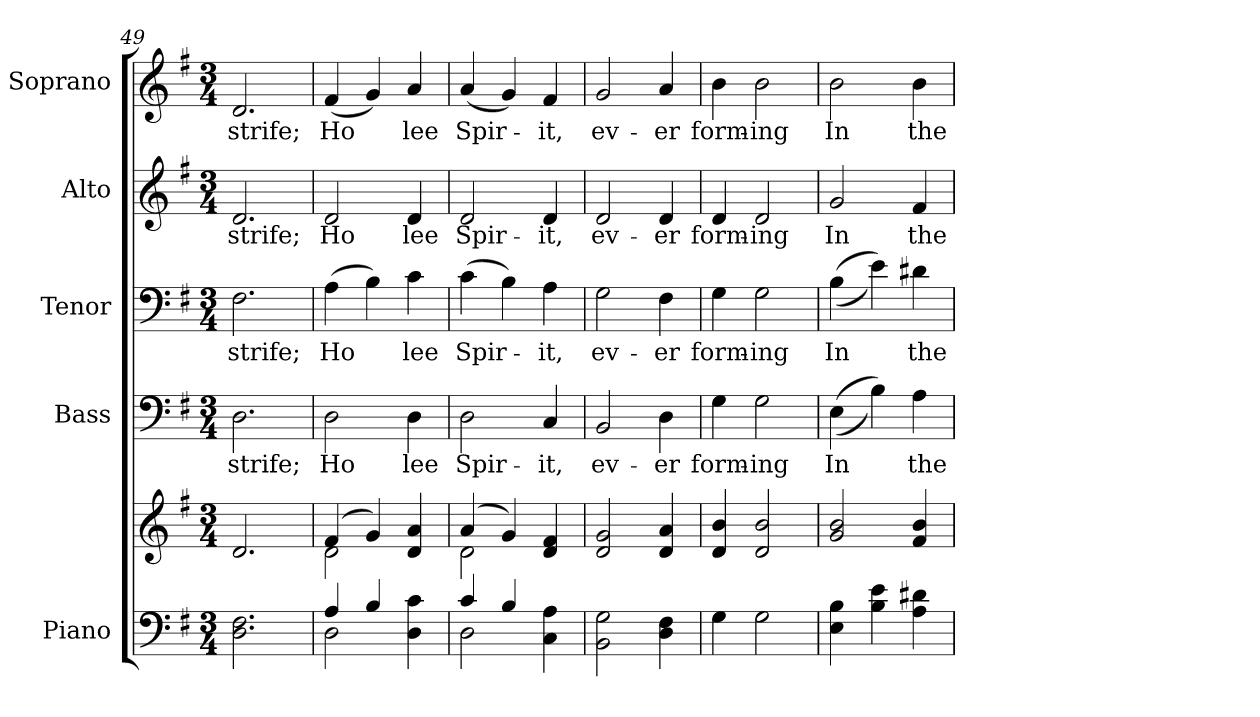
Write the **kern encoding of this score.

**kern	**kern	**kern	**text	**kern	**text	**kern	**text	**kern	**text
*part5	*part5	*part4	*part4	*part3	*part3	*part2	*part2	*part1	*part1
*staff6	*staff5	*staff4	*staff4	*staff3	*staff3	*staff2	*staff2	*staff1	*staff1
*I"Piano	*	*I"Bass	*	*I"Tenor	*	*I"Alto	*	*I"Soprano	*
*I'Pno.	*	*I'B.	*	*I'T.	*	*I'A.	*	*I'S.	*
*clefF4	*clefG2	*clefF4	*	*clefF4	*	*clefG2	*	*clefG2	*
*k[f#]	*k[f#]	*k[f#]	*	*k[f#]	*	*k[f#]	*	*k[f#]	*
*G:	*G:	*G:	*	*G:	*	*G:	*	*G:	*
*M3/4	*M3/4	*M3/4	*	*M3/4	*	*M3/4	*	*M3/4	*
=49	=49	=49	=49	=49	=49	=49	=49	=49	=49
!	!	!	!LO:LY:b:color=#000000	!	!	!	!	!	!
!	!	!	!	!	!LO:LY:b:color=#000000	!	!	!	!
!	!	!	!	!	!	!	!LO:LY:b:color=#000000	!	!
!	!	!	!	!	!	!	!	!	!LO:LY:b:color=#000000
2.Di\ 2.F#i	2.di/	2.Di\	strife;	2.F#i\	strife;	2.di/	strife;	2.di/	strife;
=50	=50	=50	=50	=50	=50	=50	=50	=50	=50
*^	*^	*	*	*	*	*	*	*	*
!	!	!	!	!	!LO:LY:b:color=#000000	!	!	!	!	!	!
!	!	!	!	!	!	!	!LO:LY:b:color=#000000	!	!	!	!
!	!	!	!	!	!	!	!	!	!LO:LY:b:color=#000000	!	!
!	!	!	!	!	!	!	!	!	!	!	!LO:LY:b:color=#000000
4Ai/	2Di\	(4f#i/	2di\	2Di\	Ho	(4Ai\	Ho	2di/	Ho	(4f#i/	Ho
4Bi/	.	4gi/)	.	.	.	4Bi\)	.	.	.	4gi/)	.
!	!	!	!	!	!LO:LY:b:color=#000000	!	!	!	!	!	!
!	!	!	!	!	!	!	!LO:LY:b:color=#000000	!	!	!	!
!	!	!	!	!	!	!	!	!	!LO:LY:b:color=#000000	!	!
!	!	!	!	!	!	!	!	!	!	!	!LO:LY:b:color=#000000
4Di\ 4ci	4ryy	4di/ 4ai	4ryy	4Di\	lee	4ci\	lee	4di/	lee	4ai/	lee
!!LO:PB:g=z
=51	=51	=51	=51	=51	=51	=51	=51	=51	=51	=51	=51
!	!	!	!	!	!LO:LY:b:color=#000000	!	!	!	!	!	!
!	!	!	!	!	!	!	!LO:LY:b:color=#000000	!	!	!	!
!	!	!	!	!	!	!	!	!	!LO:LY:b:color=#000000	!	!
!	!	!	!	!	!	!	!	!	!	!	!LO:LY:b:color=#000000
4ci/	2Di\	(4ai/	2di\	2Di\	Spir-	(4ci\	Spir-	2di/	Spir-	(4ai/	Spir-
4Bi/	.	4gi/)	.	.	.	4Bi\)	.	.	.	4gi/)	.
!	!	!	!	!	!LO:LY:b:color=#000000	!	!	!	!	!	!
!	!	!	!	!	!	!	!LO:LY:b:color=#000000	!	!	!	!
!	!	!	!	!	!	!	!	!	!LO:LY:b:color=#000000	!	!
!	!	!	!	!	!	!	!	!	!	!	!LO:LY:b:color=#000000
4Ci\ 4Ai	4ryy	4di/ 4f#i	4ryy	4Ci/	-it,	4Ai\	-it,	4di/	-it,	4f#i/	-it,
*v	*v	*	*	*	*	*	*	*	*	*	*
*	*v	*v	*	*	*	*	*	*	*	*
=52	=52	=52	=52	=52	=52	=52	=52	=52	=52
*^	*^	*	*	*	*	*	*	*	*
!	!	!	!	!	!LO:LY:b:color=#000000	!	!	!	!	!	!
*v	*v	*	*	*	*	*	*	*	*	*	*
*	*v	*v	*	*	*	*	*	*	*	*
*^	*^	*	*	*	*	*	*	*	*
!	!	!	!	!	!	!	!LO:LY:b:color=#000000	!	!	!	!
*v	*v	*	*	*	*	*	*	*	*	*	*
*	*v	*v	*	*	*	*	*	*	*	*
*^	*^	*	*	*	*	*	*	*	*
!	!	!	!	!	!	!	!	!	!LO:LY:b:color=#000000	!	!
*v	*v	*	*	*	*	*	*	*	*	*	*
*	*v	*v	*	*	*	*	*	*	*	*
*^	*^	*	*	*	*	*	*	*	*
!	!	!	!	!	!	!	!	!	!	!	!LO:LY:b:color=#000000
*v	*v	*	*	*	*	*	*	*	*	*	*
*	*v	*v	*	*	*	*	*	*	*	*
2BBi\ 2Gi	2di/ 2gi	2BBi/	ev-	2Gi\	ev-	2di/	ev-	2gi/	ev-
!	!	!	!LO:LY:b:color=#000000	!	!	!	!	!	!
!	!	!	!	!	!LO:LY:b:color=#000000	!	!	!	!
!	!	!	!	!	!	!	!LO:LY:b:color=#000000	!	!
!	!	!	!	!	!	!	!	!	!LO:LY:b:color=#000000
4Di\ 4F#i	4di/ 4ai	4Di\	-er	4F#i\	-er	4di/	-er	4ai/	-er
=53	=53	=53	=53	=53	=53	=53	=53	=53	=53
!	!	!	!LO:LY:b:color=#000000	!	!	!	!	!	!
!	!	!	!	!	!LO:LY:b:color=#000000	!	!	!	!
!	!	!	!	!	!	!	!LO:LY:b:color=#000000	!	!
!	!	!	!	!	!	!	!	!	!LO:LY:b:color=#000000
4Gi\	4di/ 4bi	4Gi\	form-	4Gi\	form-	4di/	form-	4bi\	form-
!	!	!	!LO:LY:b:color=#000000	!	!	!	!	!	!
!	!	!	!	!	!LO:LY:b:color=#000000	!	!	!	!
!	!	!	!	!	!	!	!LO:LY:b:color=#000000	!	!
!	!	!	!	!	!	!	!	!	!LO:LY:b:color=#000000
2Gi\	2di/ 2bi	2Gi\	-ing	2Gi\	-ing	2di/	-ing	2bi\	-ing
!!LO:PB:g=z
=54	=54	=54	=54	=54	=54	=54	=54	=54	=54
!	!	!	!LO:LY:b:color=#000000	!	!	!	!	!	!
!	!	!	!	!	!LO:LY:b:color=#000000	!	!	!	!
!	!	!	!	!	!	!	!LO:LY:b:color=#000000	!	!
!	!	!	!	!	!	!	!	!	!LO:LY:b:color=#000000
4Ei\ 4Bi	2gi/ 2bi	((4Ei\	In	((4Bi\	In	2gi/	In	2bi\	In
4Bi\ 4ei	.	4Bi\))	.	4ei\))	.	.	.	.	.
!	!	!	!LO:LY:b:color=#000000	!	!	!	!	!	!
!	!	!	!	!	!LO:LY:b:color=#000000	!	!	!	!
!	!	!	!	!	!	!	!LO:LY:b:color=#000000	!	!
!	!	!	!	!	!	!	!	!	!LO:LY:b:color=#000000
4Ai\ 4d#Xi	4f#i/ 4bi	4Ai\	the	4d#Xi\	the	4f#i/	the	4bi\	the
=	=	=	=	=	=	=	=	=	=
*-	*-	*-	*-	*-	*-	*-	*-	*-	*-
